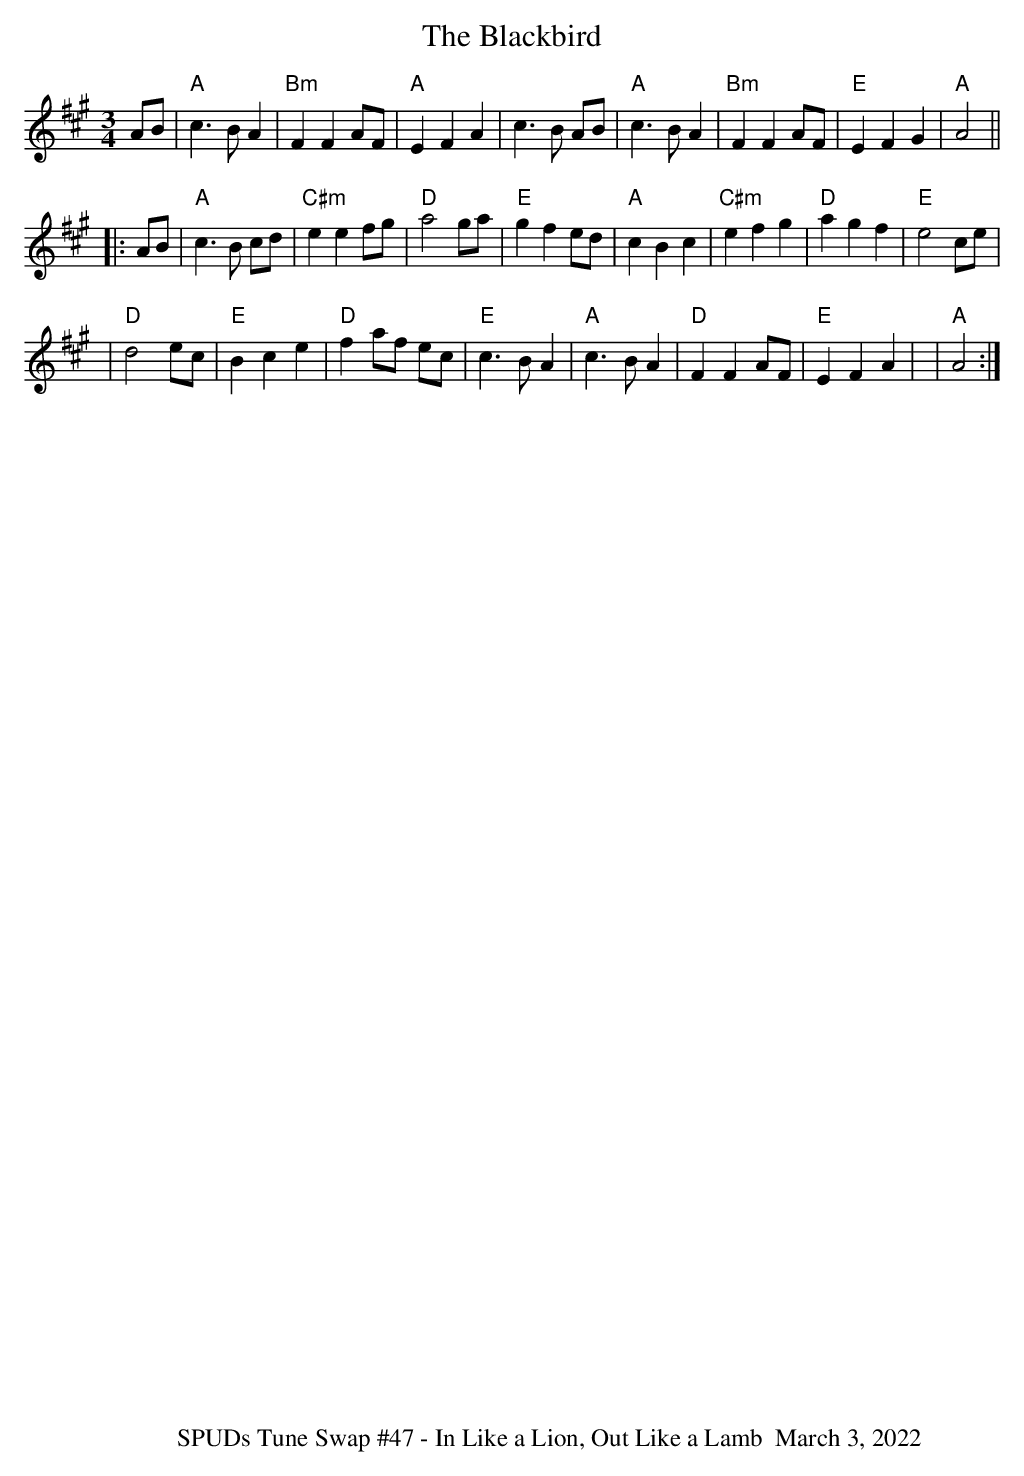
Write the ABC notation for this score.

X:1
T:The Blackbird
M:3/4
L:1/8
K:A
AB | "A"c3 BA2 | "Bm"F2F2 AF | "A"E2 F2 A2 | c3 B AB |\
 "A"c3BA2 | "Bm"F2F2 AF| "E"E2 F2 G2 | "A"A4 ||
|: AB | "A"c3 B cd | "C#m" e2 e2 fg| "D"a4 ga | "E"g2 f2 ed |\
 "A"c2 B2 c2 | "C#m"e2 f2 g2 | "D"a2 g2 f2 | "E"e4 ce|
| "D"d4 ec | "E"B2 c2 e2 | "D"f2 af ec| "E"c3 B A2 |\
"A"c3 BA2 | "D"F2F2 AF | "E"E2 F2A2 | | "A"A4 :|
